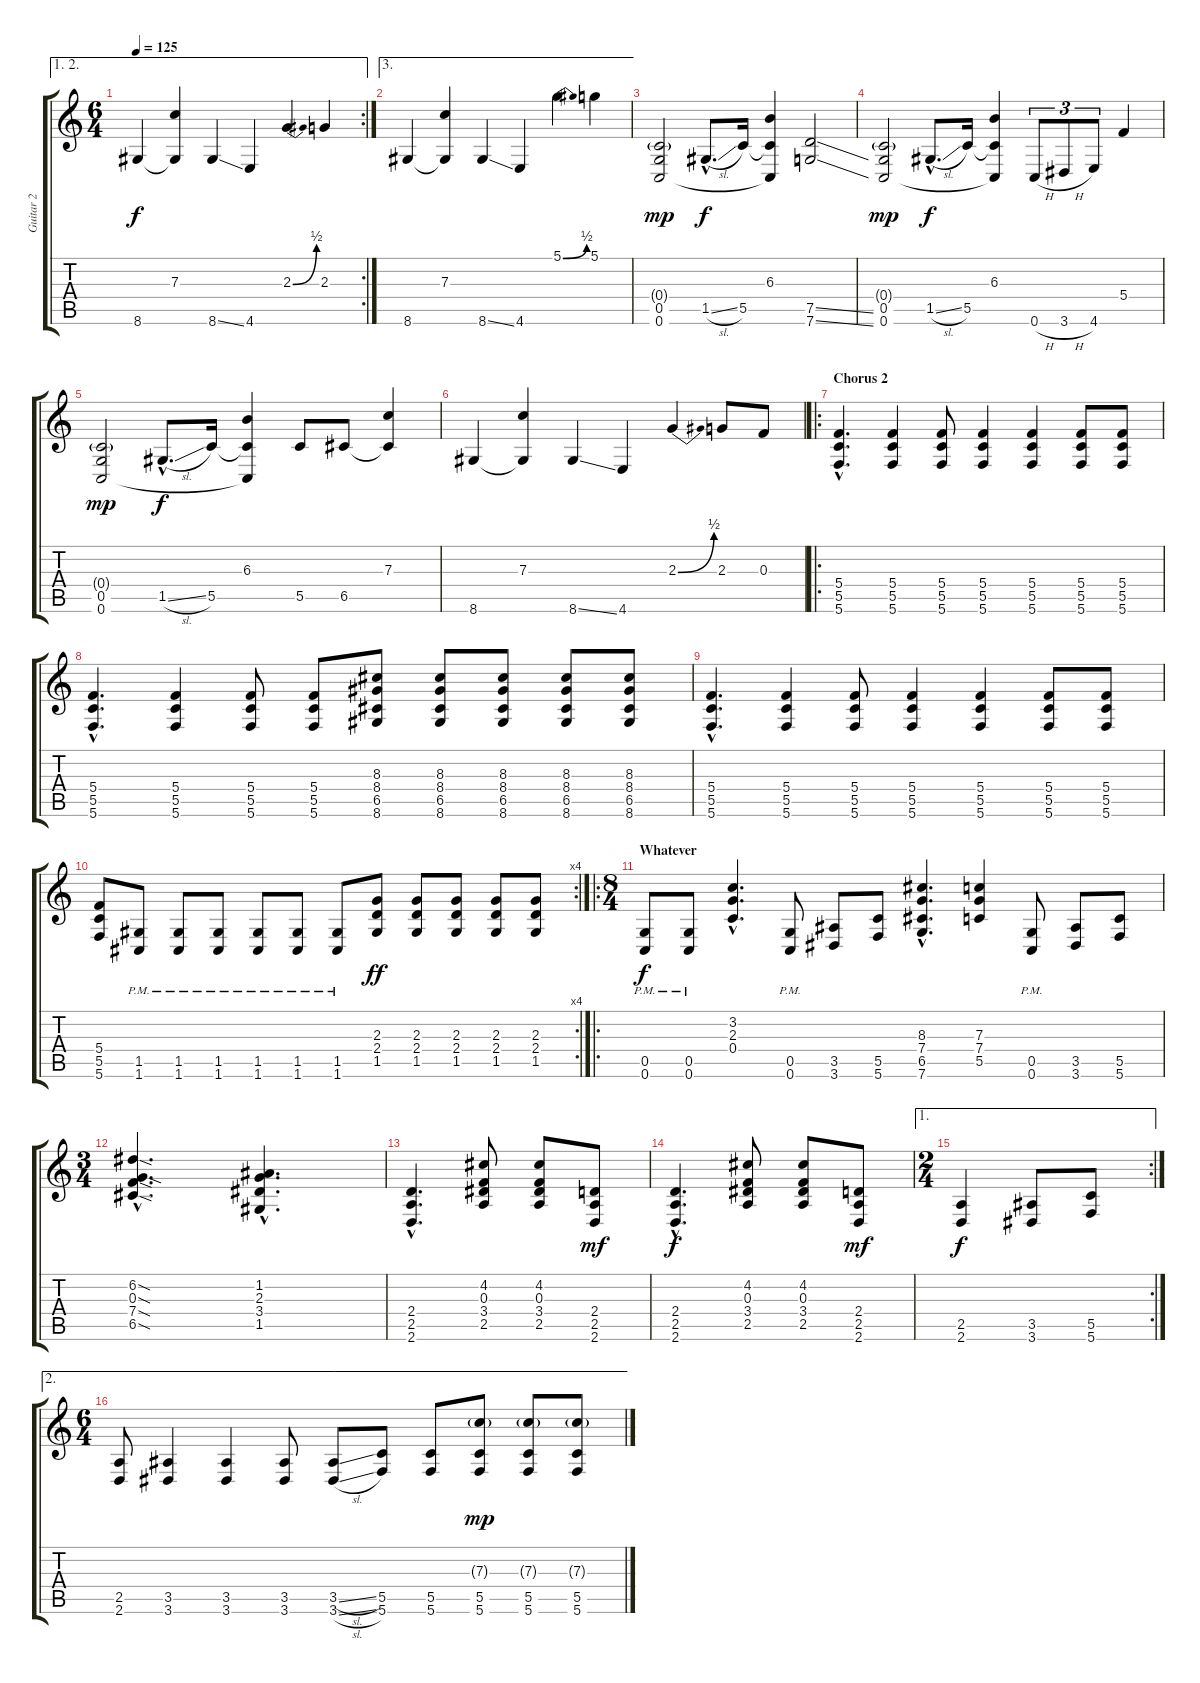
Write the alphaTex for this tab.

\track ("Guitar 2" "Guitar 2") {instrument distortionguitar}
\staff {score tabs}
\tuning (D4 A3 F3 C3 G2 C2) {hide}
\ae (1 2)
\rc 2
\ts (6 4)
\tempo 125
\clef g2
\ks c
8.6.4{dy f} (7.3 8.6{t}).4 8.6{ss}.4 4.6.4 2.3{be (bend 0 0 60 2)}.4 2.3.4 |
\ae 3
8.6.4 (7.3 8.6{t}).4 8.6{ss}.4 4.6.4 5.1{be (bend 0 0 60 2)}.4 5.1.4 |
(0.4{g} 0.5 0.6).2{dy mp} 1.5{sl hac}.8{d dy f} 5.5.16 (6.3 5.5{t} 0.6{t}).4 (7.5{ss} 7.6{ss}).2 |
(0.4{g} 0.5 0.6).2{dy mp} 1.5{sl hac}.8{d dy f} 5.5.16 (6.3 5.5{t} 0.6{t}).4 0.6{h}.8{tu (3 2)} 3.6{h}.8{tu (3 2)} 4.6.8{tu (3 2)} 5.4.4 |
(0.4{g} 0.5 0.6).2{dy mp} 1.5{sl hac}.8{d dy f} 5.5.16 (6.3 5.5{t} 0.6{t}).4 5.5.8 6.5.8 (7.3 6.5{t}).4 |
8.6.4 (7.3 8.6{t}).4 8.6{ss}.4 4.6.4 2.3{be (bend 0 0 60 2)}.4 2.3.8 0.3.8 |
\ro
\section ("" "Chorus 2")
(5.4{hac} 5.5{hac} 5.6{hac}).4{d} (5.4 5.5 5.6).4 (5.4 5.5 5.6).8 (5.4 5.5 5.6).4 (5.4 5.5 5.6).4 (5.4 5.5 5.6).8 (5.4 5.5 5.6).8 |
(5.4{hac} 5.5{hac} 5.6{hac}).4{d} (5.4 5.5 5.6).4 (5.4 5.5 5.6).8 (5.4 5.5 5.6).8 (8.3 8.4 6.5 8.6).8 (8.3 8.4 6.5 8.6).8 (8.3 8.4 6.5 8.6).8 (8.3 8.4 6.5 8.6).8 (8.3 8.4 6.5 8.6).8 |
(5.4{hac} 5.5{hac} 5.6{hac}).4{d} (5.4 5.5 5.6).4 (5.4 5.5 5.6).8 (5.4 5.5 5.6).4 (5.4 5.5 5.6).4 (5.4 5.5 5.6).8 (5.4 5.5 5.6).8 |
\rc 4
(5.4 5.5 5.6).8 (1.5{pm} 1.6{pm}).8 (1.5{pm} 1.6{pm}).8 (1.5{pm} 1.6{pm}).8 (1.5{pm} 1.6{pm}).8 (1.5{pm} 1.6{pm}).8 (1.5{pm} 1.6{pm}).8 (2.3 2.4 1.5).8{dy ff} (2.3 2.4 1.5).8 (2.3 2.4 1.5).8 (2.3 2.4 1.5).8 (2.3 2.4 1.5).8 |
\ro
\ts (8 4)
\section ("" "Whatever")
(0.5{pm} 0.6{pm}).8{dy f} (0.5{pm} 0.6{pm}).8 (3.2{hac} 2.3{hac} 0.4{hac}).4{d} (0.5{pm} 0.6{pm}).8 (3.5 3.6).8 (5.5 5.6).8 (8.3{hac} 7.4{hac} 6.5{hac} 7.6{hac}).4{d} (7.3 7.4 5.5).4 (0.5{pm} 0.6{pm}).8 (3.5 3.6).8 (5.5 5.6).8 |
\ts (3 4)
(6.2{sod hac} 0.3{sod hac} 7.4{sod hac} 6.5{sod hac}).4{d} (1.2{hac} 2.3{hac} 3.4{hac} 1.5{hac}).4{d} |
(2.4{hac} 2.5{hac} 2.6{hac}).4{d} (4.2 0.3 3.4 2.5).8 (4.2 0.3 3.4 2.5).8 (2.4 2.5 2.6).8{dy mf} |
(2.4{hac} 2.5{hac} 2.6{hac}).4{d dy f} (4.2 0.3 3.4 2.5).8 (4.2 0.3 3.4 2.5).8 (2.4 2.5 2.6).8{dy mf} |
\ae 1
\rc 2
\ts (2 4)
(2.5 2.6).4{dy f} (3.5 3.6).8 (5.5 5.6).8 |
\ae 2
\ts (6 4)
(2.5 2.6).8 (3.5 3.6).4 (3.5 3.6).4 (3.5 3.6).8 (3.5{sl} 3.6{sl}).8 (5.5 5.6).8 (5.5 5.6).8 (7.3{g} 5.5 5.6).8{dy mp} (7.3{g} 5.5 5.6).8 (7.3{g} 5.5 5.6).8
